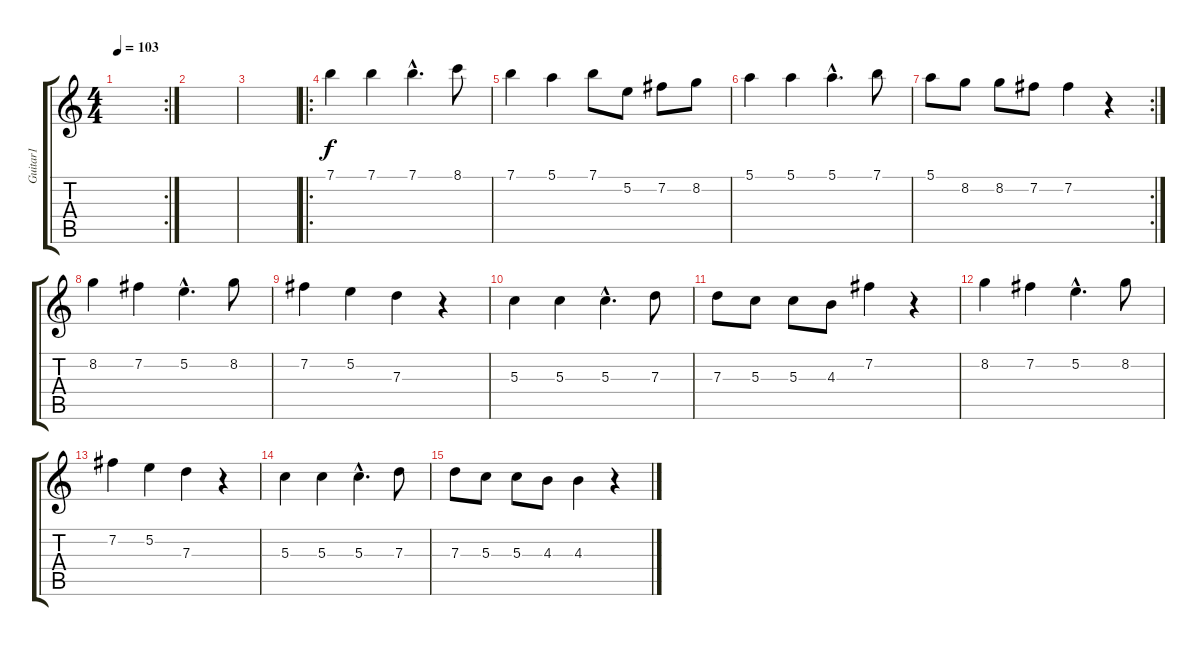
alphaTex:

\track ("Guitar1" "Guitar1") {instrument distortionguitar}
\staff {score tabs}
\tuning (E4 B3 G3 D3 A2 E2) {hide}
\rc 2
\ts (4 4)
\tempo 103
\clef g2
\ks c
|
|
|
\ro
7.1.4 7.1.4 7.1{hac}.4{d} 8.1.8 |
7.1.4 5.1.4 7.1.8 5.2.8 7.2.8 8.2.8 |
5.1.4 5.1.4 5.1{hac}.4{d} 7.1.8 |
\rc 2
5.1.8 8.2.8 8.2.8 7.2.8 7.2.4 r.4 |
8.2.4 7.2.4 5.2{hac}.4{d} 8.2.8 |
7.2.4 5.2.4 7.3.4 r.4 |
5.3.4 5.3.4 5.3{hac}.4{d} 7.3.8 |
7.3.8 5.3.8 5.3.8 4.3.8 7.2.4 r.4 |
8.2.4 7.2.4 5.2{hac}.4{d} 8.2.8 |
7.2.4 5.2.4 7.3.4 r.4 |
5.3.4 5.3.4 5.3{hac}.4{d} 7.3.8 |
7.3.8 5.3.8 5.3.8 4.3.8 4.3.4 r.4
